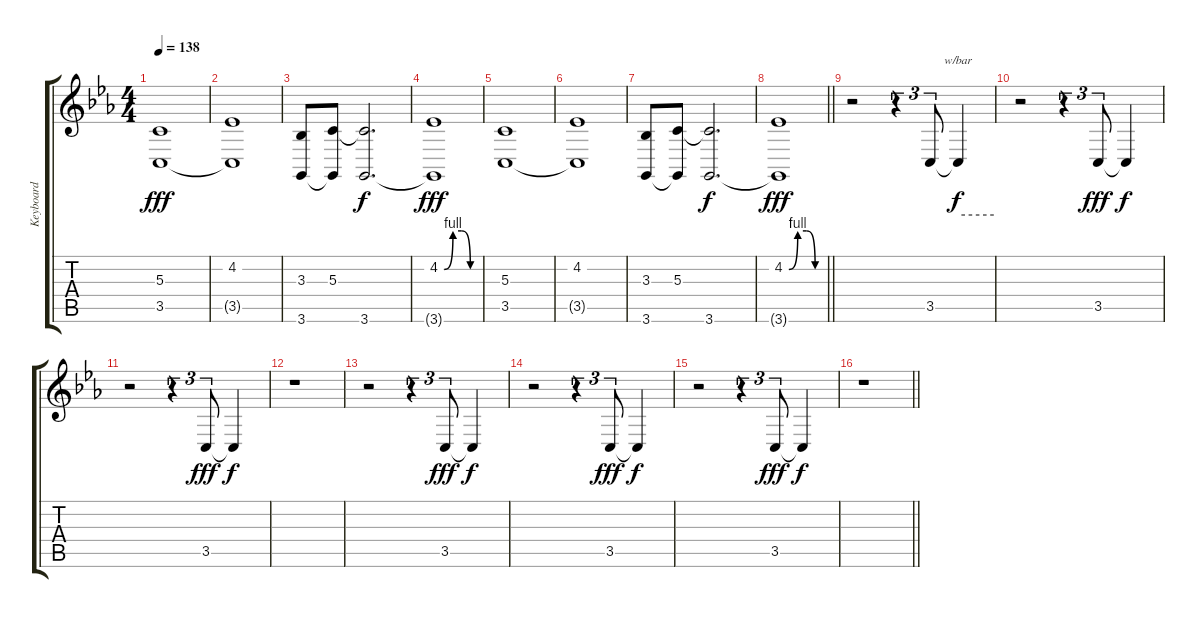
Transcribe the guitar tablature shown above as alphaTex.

\track ("Keyboard" "Keyboard") {instrument synthstrings2}
\staff {score tabs}
\tuning (E4 B3 G3 D3 A2 E2) {hide}
\ts (4 4)
\tempo 138
\clef g2
\ks eb
(5.3 3.5).1{dy fff instrument synthstrings2} |
(4.2 3.5{t}).1 |
(3.3 3.6).8 (5.3 3.6{t}).8 (5.3{t} 3.6).2{d dy f} |
(4.2{be (custom 0 0 15 4 30 4 45 0 60 0)} 3.6{t}).1{dy fff} |
(5.3 3.5).1 |
(4.2 3.5{t}).1 |
(3.3 3.6).8 (5.3 3.6{t}).8 (5.3{t} 3.6).2{d dy f} |
\barLineRight lightlight
(4.2{be (custom 0 0 15 4 30 4 45 0 60 0)} 3.6{t}).1{dy fff} |
r.2{volume 8} r.4{tu (3 2)} 3.5.8{tu (3 2)} 3.5{t}.4{tbe (hold default 0 0 60 0) dy f} |
r.2 r.4{tu (3 2)} 3.5.8{tu (3 2) dy fff} 3.5{t}.4{dy f} |
r.2 r.4{tu (3 2)} 3.5.8{tu (3 2) dy fff} 3.5{t}.4{dy f} |
r.1 |
r.2 r.4{tu (3 2)} 3.5.8{tu (3 2) dy fff} 3.5{t}.4{dy f} |
r.2 r.4{tu (3 2)} 3.5.8{tu (3 2) dy fff} 3.5{t}.4{dy f} |
r.2 r.4{tu (3 2)} 3.5.8{tu (3 2) dy fff} 3.5{t}.4{dy f} |
\barLineRight lightlight
r.1
